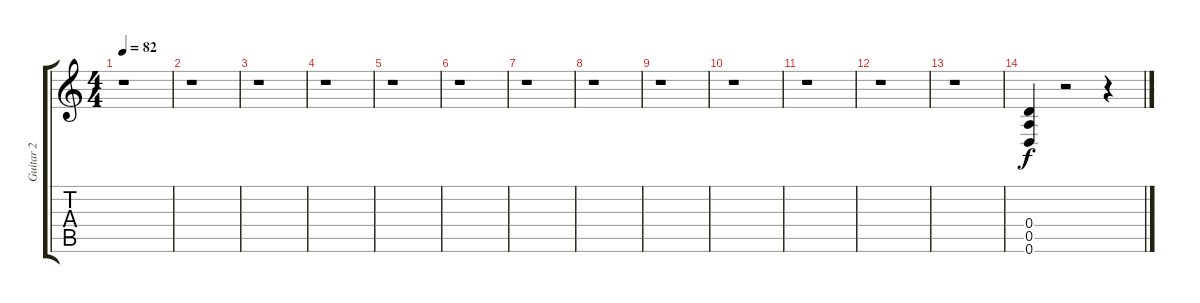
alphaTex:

\track ("Guitar 2" "Guitar 2") {instrument distortionguitar}
\staff {score tabs}
\tuning (E4 B3 G3 D3 A2 D2) {hide}
\ts (4 4)
\tempo 82
\clef g2
\ks c
r.1{dy f} |
r.1 |
r.1 |
r.1 |
r.1 |
r.1 |
r.1 |
r.1 |
r.1 |
r.1 |
r.1 |
r.1 |
r.1 |
(0.4 0.5 0.6).4 r.2 r.4
